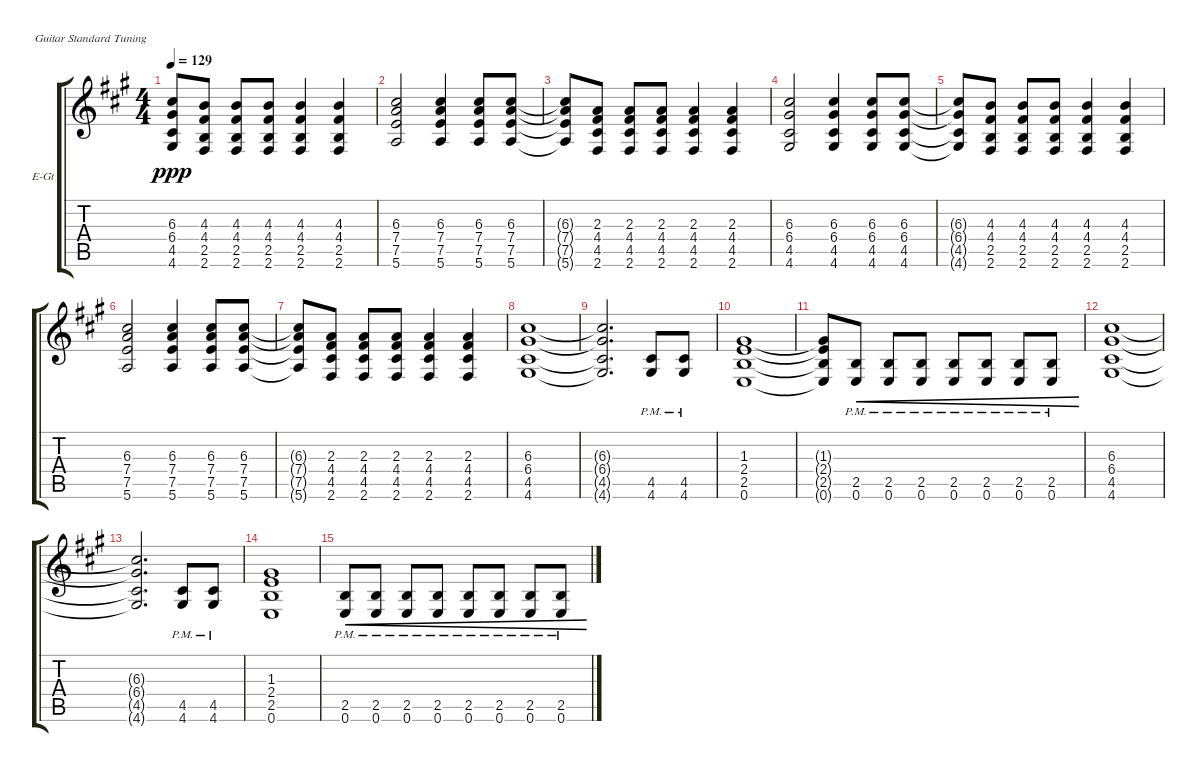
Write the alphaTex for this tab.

\defaultSystemsLayout 4
\bracketExtendMode groupsimilarinstruments
\firstSystemTrackNameOrientation horizontal
\otherSystemsTrackNameOrientation horizontal
\track ("Electric Guitar (Drive)" "E-Gt") {instrument overdrivenguitar}
\staff {score tabs}
\tuning (E4 B3 G3 D3 A2 E2)
\ts (4 4)
\tempo 129
\clef g2
\ks f#minor
(6.3{t} 6.4{t} 4.5{t} 4.6{t}).8{dy ppp} (2.5 4.4 4.3 2.6).8 (2.5 4.4 4.3 2.6).8 (2.5 4.4 4.3 2.6).8 (2.5 4.4 4.3 2.6).4 (2.5 4.4 4.3 2.6).4 |
(6.3 7.4 7.5 5.6).2 (6.3 7.4 7.5 5.6).4 (6.3 7.4 7.5 5.6).8 (6.3 7.4 7.5 5.6).8 |
(6.3{t} 7.4{t} 7.5{t} 5.6{t}).8 (2.3 4.4 4.5 2.6).8 (2.3 4.4 4.5 2.6).8 (2.3 4.4 4.5 2.6).8 (2.3 4.4 4.5 2.6).4 (2.3 4.4 4.5 2.6).4 |
(6.3 6.4 4.5 4.6).2 (6.3 6.4 4.5 4.6).4 (6.3 6.4 4.5 4.6).8 (6.3 6.4 4.5 4.6).8 |
(6.3{t} 6.4{t} 4.5{t} 4.6{t}).8 (2.5 4.4 4.3 2.6).8 (2.5 4.4 4.3 2.6).8 (2.5 4.4 4.3 2.6).8 (2.5 4.4 4.3 2.6).4 (2.5 4.4 4.3 2.6).4 |
(6.3 7.4 7.5 5.6).2 (6.3 7.4 7.5 5.6).4 (6.3 7.4 7.5 5.6).8 (6.3 7.4 7.5 5.6).8 |
(6.3{t} 7.4{t} 7.5{t} 5.6{t}).8 (2.3 4.4 4.5 2.6).8 (2.3 4.4 4.5 2.6).8 (2.3 4.4 4.5 2.6).8 (2.3 4.4 4.5 2.6).4 (2.3 4.4 4.5 2.6).4 |
(6.3 6.4 4.5 4.6).1 |
(6.3{t} 6.4{t} 4.5{t} 4.6{t}).2{d} (4.6{pm} 4.5{pm}).8 (4.6{pm} 4.5{pm}).8 |
(0.6 2.5 2.4 1.3).1 |
(0.6{t} 2.5{t} 2.4{t} 1.3{t}).8 (0.6{pm} 2.5{pm}).8{cre} (0.6{pm} 2.5{pm}).8{cre} (0.6{pm} 2.5{pm}).8{cre} (0.6{pm} 2.5{pm}).8{cre} (0.6{pm} 2.5{pm}).8{cre} (0.6{pm} 2.5{pm}).8{cre} (0.6{pm} 2.5{pm}).8{cre} |
(6.3 6.4 4.5 4.6).1 |
(6.3{t} 6.4{t} 4.5{t} 4.6{t}).2{d} (4.6{pm} 4.5{pm}).8 (4.6{pm} 4.5{pm}).8 |
(0.6 2.5 2.4 1.3).1 |
(0.6{pm} 2.5{pm}).8{cre} (0.6{pm} 2.5{pm}).8{cre} (0.6{pm} 2.5{pm}).8{cre} (0.6{pm} 2.5{pm}).8{cre} (0.6{pm} 2.5{pm}).8{cre} (0.6{pm} 2.5{pm}).8{cre} (0.6{pm} 2.5{pm}).8{cre} (0.6{pm} 2.5{pm}).8{cre}
